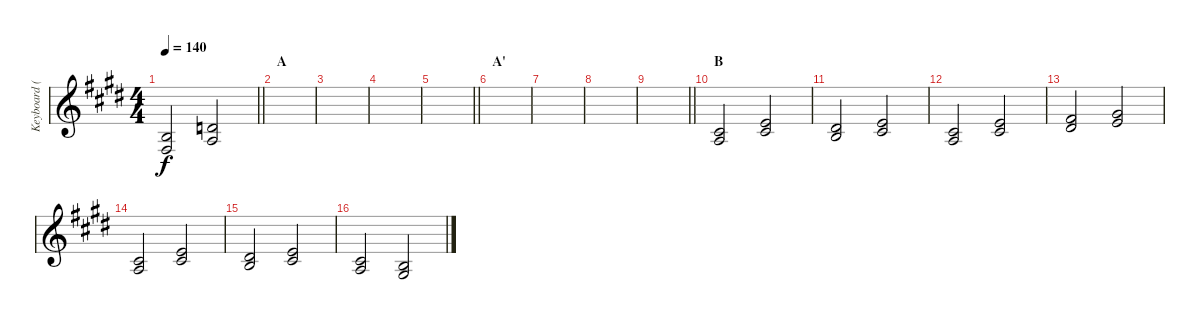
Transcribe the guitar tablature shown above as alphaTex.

\track ("Keyboard (Organ)" "Keyboard (") {instrument rockorgan}
\staff {score}
\tuning (E4 B3 G3 D3 A2 E2) {hide}
\ts (4 4)
\tempo 140
\clef g2
\barLineRight lightlight
\ks e
(0.2 4.4).2{dy f} (3.2 2.3).2 |
\section ("" "A")
|
|
|
\barLineRight lightlight
|
\section ("" "A'")
|
|
|
\barLineRight lightlight
|
\section ("" "B")
(2.2 2.3).2 (0.1 2.2).2 |
(4.2 4.3).2 (0.1 2.2).2 |
(2.2 2.3).2 (0.1 2.2).2 |
(2.1 4.2).2 (4.1 5.2).2 |
(2.2 2.3).2 (0.1 2.2).2 |
(4.2 4.3).2 (0.1 2.2).2 |
(2.2 2.3).2 (0.2 1.3).2
